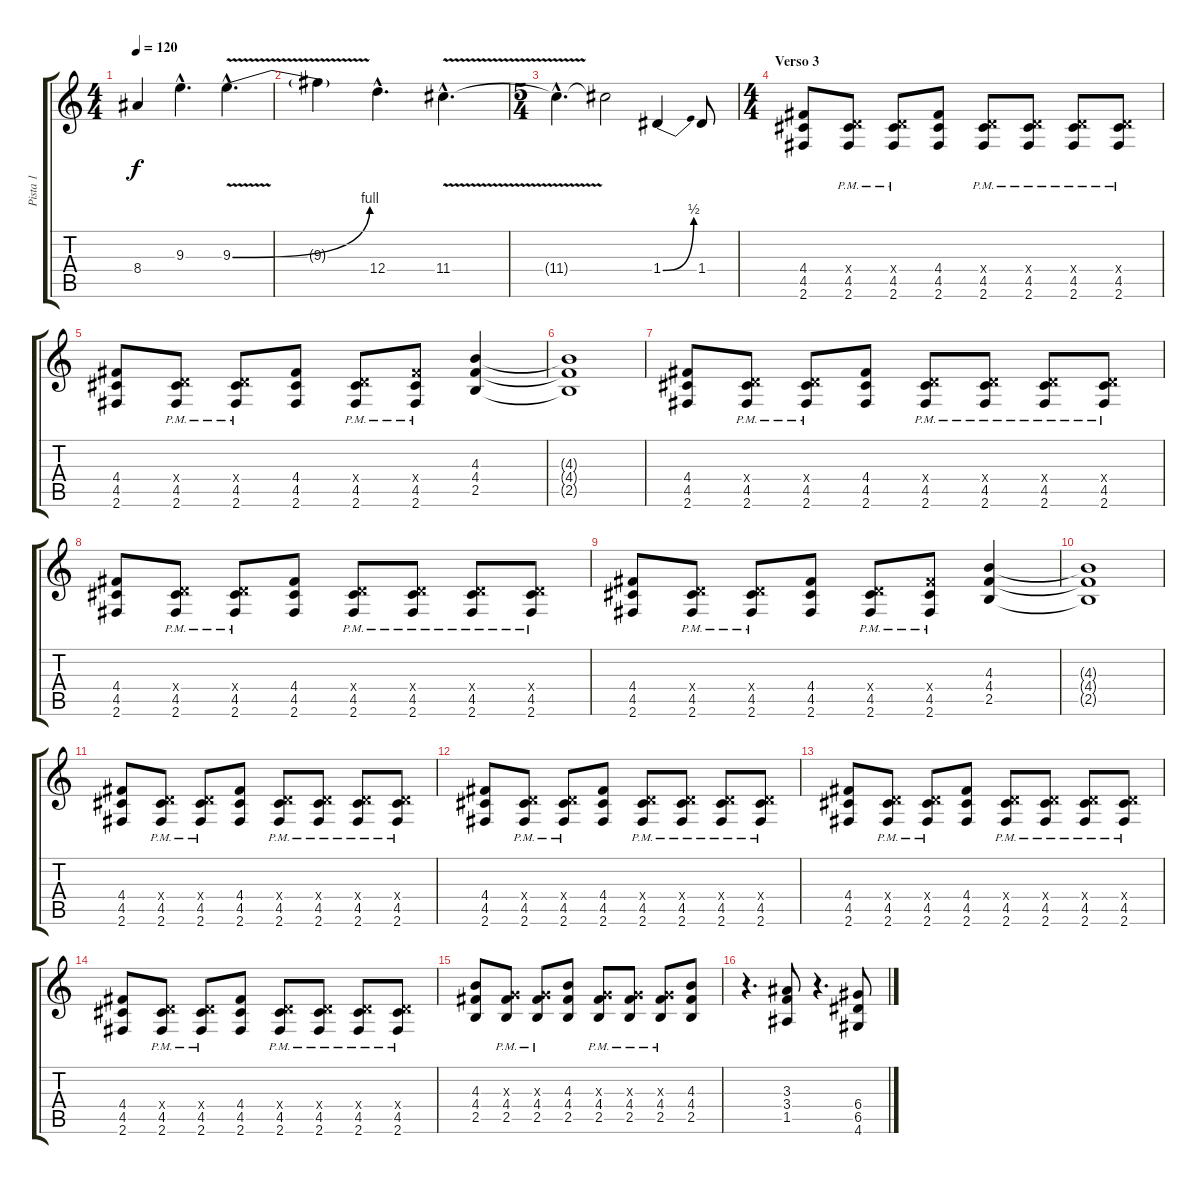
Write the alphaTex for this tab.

\track ("Pista 1" "Pista 1") {instrument overdrivenguitar}
\staff {score tabs}
\tuning (E4 B3 G3 D3 A2 E2) {hide}
\ts (4 4)
\tempo 120
\clef g2
\ks c
8.4{t}.4{dy f} 9.3{hac}.4{d} 9.3{be (bend 0 0 60 4) v hac}.4{d} |
9.3{t}.4 12.4{hac}.4{d} 11.4{v hac}.4{d} |
\ts (5 4)
11.4{hac t}.4{d} 11.4{t}.2 1.4{be (bend 0 0 60 2)}.4 1.4.8 |
\ts (4 4)
\section ("" "Verso 3")
(4.4 4.5 2.6).8 (0.4{x} 4.5{pm} 2.6{pm}).8 (0.4{x} 4.5{pm} 2.6{pm}).8 (4.4 4.5 2.6).8 (0.4{x} 4.5{pm} 2.6{pm}).8 (0.4{x} 4.5{pm} 2.6{pm}).8 (0.4{x} 4.5{pm} 2.6{pm}).8 (0.4{x} 4.5{pm} 2.6{pm}).8 |
(4.4 4.5 2.6).8 (0.4{x} 4.5{pm} 2.6{pm}).8 (0.4{x} 4.5{pm} 2.6{pm}).8 (4.4 4.5 2.6).8 (0.4{x} 4.5{pm} 2.6{pm}).8 (4.4{x} 4.5{pm} 2.6{pm}).8 (4.3 4.4 2.5).4 |
(4.3{t} 4.4{t} 2.5{t}).1 |
(4.4 4.5 2.6).8 (0.4{x} 4.5{pm} 2.6{pm}).8 (0.4{x} 4.5{pm} 2.6{pm}).8 (4.4 4.5 2.6).8 (0.4{x} 4.5{pm} 2.6{pm}).8 (0.4{x} 4.5{pm} 2.6{pm}).8 (0.4{x} 4.5{pm} 2.6{pm}).8 (0.4{x} 4.5{pm} 2.6{pm}).8 |
(4.4 4.5 2.6).8 (0.4{x} 4.5{pm} 2.6{pm}).8 (0.4{x} 4.5{pm} 2.6{pm}).8 (4.4 4.5 2.6).8 (0.4{x} 4.5{pm} 2.6{pm}).8 (0.4{x} 4.5{pm} 2.6{pm}).8 (0.4{x} 4.5{pm} 2.6{pm}).8 (0.4{x} 4.5{pm} 2.6{pm}).8 |
(4.4 4.5 2.6).8 (0.4{x} 4.5{pm} 2.6{pm}).8 (0.4{x} 4.5{pm} 2.6{pm}).8 (4.4 4.5 2.6).8 (0.4{x} 4.5{pm} 2.6{pm}).8 (4.4{x} 4.5{pm} 2.6{pm}).8 (4.3 4.4 2.5).4 |
(4.3{t} 4.4{t} 2.5{t}).1 |
(4.4 4.5 2.6).8 (0.4{x} 4.5{pm} 2.6{pm}).8 (0.4{x} 4.5{pm} 2.6{pm}).8 (4.4 4.5 2.6).8 (0.4{x} 4.5{pm} 2.6{pm}).8 (0.4{x} 4.5{pm} 2.6{pm}).8 (0.4{x} 4.5{pm} 2.6{pm}).8 (0.4{x} 4.5{pm} 2.6{pm}).8 |
(4.4 4.5 2.6).8 (0.4{x} 4.5{pm} 2.6{pm}).8 (0.4{x} 4.5{pm} 2.6{pm}).8 (4.4 4.5 2.6).8 (0.4{x} 4.5{pm} 2.6{pm}).8 (0.4{x} 4.5{pm} 2.6{pm}).8 (0.4{x} 4.5{pm} 2.6{pm}).8 (0.4{x} 4.5{pm} 2.6{pm}).8 |
(4.4 4.5 2.6).8 (0.4{x} 4.5{pm} 2.6{pm}).8 (0.4{x} 4.5{pm} 2.6{pm}).8 (4.4 4.5 2.6).8 (0.4{x} 4.5{pm} 2.6{pm}).8 (0.4{x} 4.5{pm} 2.6{pm}).8 (0.4{x} 4.5{pm} 2.6{pm}).8 (0.4{x} 4.5{pm} 2.6{pm}).8 |
(4.4 4.5 2.6).8 (0.4{x} 4.5{pm} 2.6{pm}).8 (0.4{x} 4.5{pm} 2.6{pm}).8 (4.4 4.5 2.6).8 (0.4{x} 4.5{pm} 2.6{pm}).8 (0.4{x} 4.5{pm} 2.6{pm}).8 (0.4{x} 4.5{pm} 2.6{pm}).8 (0.4{x} 4.5{pm} 2.6{pm}).8 |
(4.3 4.4 2.5).8 (0.3{x} 4.4{pm} 2.5{pm}).8 (0.3{x} 4.4{pm} 2.5{pm}).8 (4.3 4.4 2.5).8 (0.3{x} 4.4{pm} 2.5{pm}).8 (0.3{x} 4.4{pm} 2.5{pm}).8 (0.3{x} 4.4{pm} 2.5{pm}).8 (4.3 4.4 2.5).8 |
r.4{d} (3.3 3.4 1.5).8 r.4{d} (6.4 6.5 4.6).8
